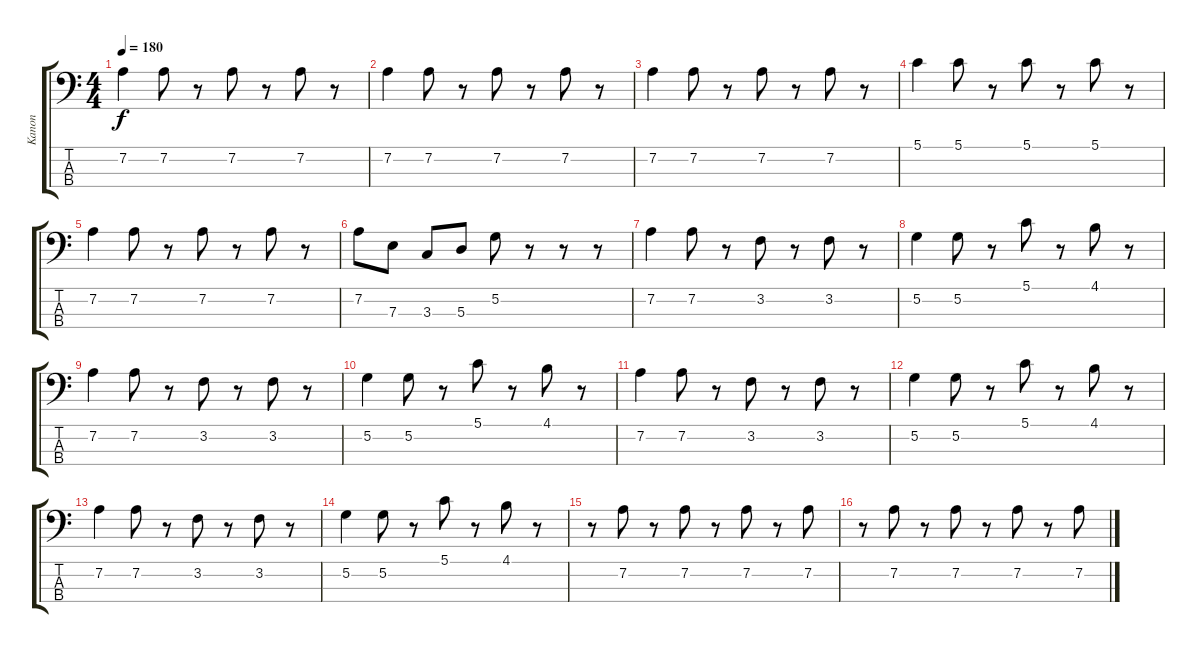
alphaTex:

\track ("Kanon" "Kanon") {instrument electricbasspick}
\staff {score tabs}
\tuning (G2 D2 A1 E1) {hide}
\ts (4 4)
\tempo 180
\clef f4
\ks c
7.2.4{dy f} 7.2.8 r.8 7.2.8 r.8 7.2.8 r.8 |
7.2.4 7.2.8 r.8 7.2.8 r.8 7.2.8 r.8 |
7.2.4 7.2.8 r.8 7.2.8 r.8 7.2.8 r.8 |
5.1.4 5.1.8 r.8 5.1.8 r.8 5.1.8 r.8 |
7.2.4 7.2.8 r.8 7.2.8 r.8 7.2.8 r.8 |
7.2.8 7.3.8 3.3.8 5.3.8 5.2.8 r.8 r.8 r.8 |
7.2.4 7.2.8 r.8 3.2.8 r.8 3.2.8 r.8 |
5.2.4 5.2.8 r.8 5.1.8 r.8 4.1.8 r.8 |
7.2.4 7.2.8 r.8 3.2.8 r.8 3.2.8 r.8 |
5.2.4 5.2.8 r.8 5.1.8 r.8 4.1.8 r.8 |
7.2.4 7.2.8 r.8 3.2.8 r.8 3.2.8 r.8 |
5.2.4 5.2.8 r.8 5.1.8 r.8 4.1.8 r.8 |
7.2.4 7.2.8 r.8 3.2.8 r.8 3.2.8 r.8 |
5.2.4 5.2.8 r.8 5.1.8 r.8 4.1.8 r.8 |
r.8 7.2.8 r.8 7.2.8 r.8 7.2.8 r.8 7.2.8 |
r.8 7.2.8 r.8 7.2.8 r.8 7.2.8 r.8 7.2.8
